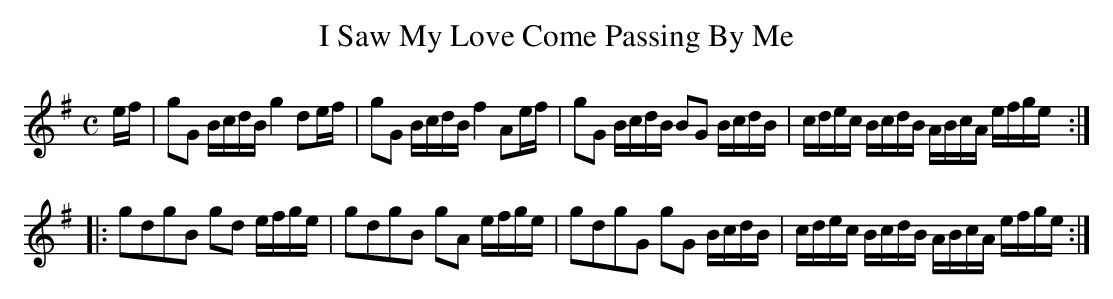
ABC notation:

X:1
T:I Saw My Love Come Passing By Me
M:C
L:1/16
K:G
ef |\
g2G2 BcdB g4 d2ef | g2G2 BcdB f4 A2ef |\
g2G2 BcdB B2G2  BcdB | cdec BcdB ABcA efge :|
|:\
g2d2g2B2 g2d2 efge | g2d2g2B2 g2A2 efge |\
g2d2g2G2 g2G2 BcdB | cdec BcdB ABcA efge :|
